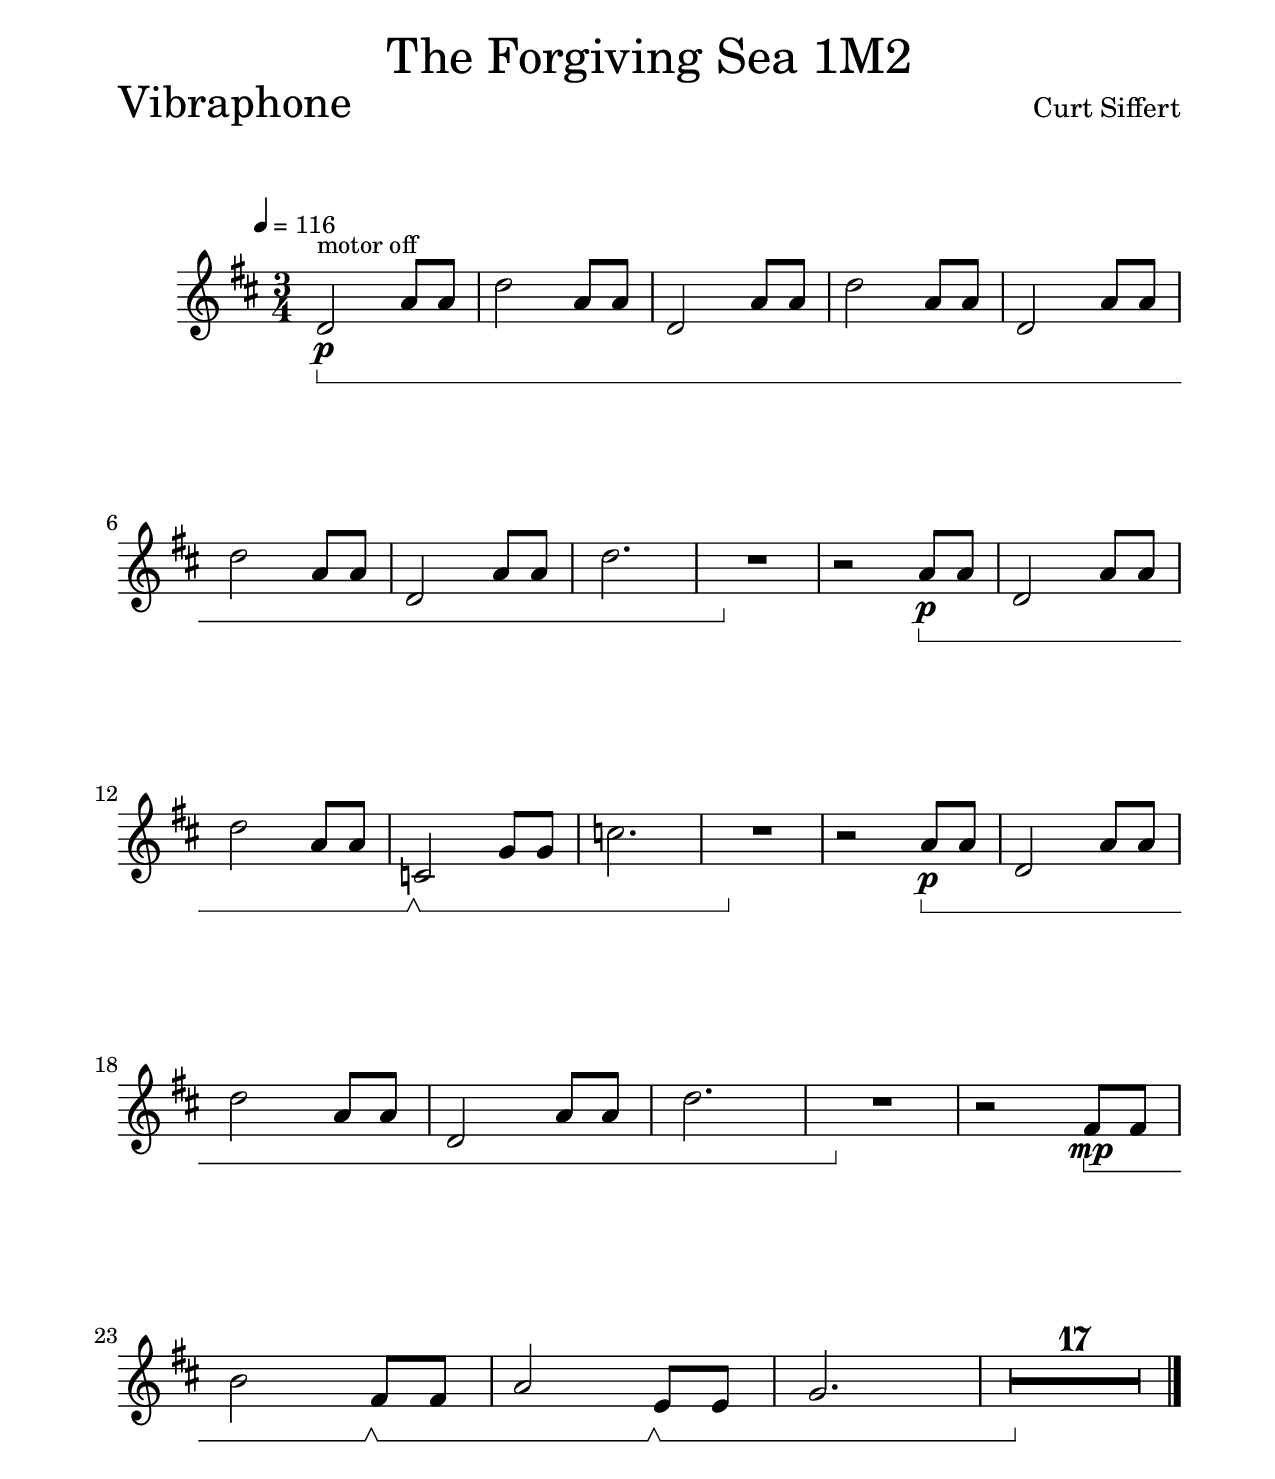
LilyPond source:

\version "2.16.0"
\include "english.ly"
\include "../lib/parts.ily"

\header {
  	instrument = \markup \larger \larger "Vibraphone"
}

\version "2.24.0"
\include "english.ly"

vibraphoneNotes = \relative c'' {

	\time 3/4
	\key d \major
	\set tieWaitForNote = ##t
	\set Staff.pedalSustainStyle = #'bracket


	d,2\p\sustainOn^\markup{\smaller "motor off"} a'8 a |
	d2 a8 a |
	d,2 a'8 a |
	d2 a8 a |
	d,2 a'8 a |
	
	\tag #'part { \break }
	
	d2 a8 a |
	d,2 a'8 a |
	d2. |
	
	R2.\sustainOff
	
	r2 a8\p\sustainOn a |
	d,2 a'8 a |
	
	\tag #'part { \break }
	
	d2 a8 a |
	c,2\sustainOff\sustainOn g'8 g |
	c2. |
	
	R2.\sustainOff
	
	r2 a8\p\sustainOn a |
	d,2 a'8 a |
	
	\tag #'part { \break }

	d2 a8 a |
	d,2 a'8 a |
	d2. |
	
	R2.\sustainOff
	
	r2 fs,8\mp\sustainOn fs |
	
	\tag #'part { \break }

	b2 fs8\sustainOff\sustainOn fs |
	a2 e8\sustainOff\sustainOn e |
	g2.
	
	R2.*17\sustainOff
	
	\bar "|."
		
}


\relative c'' { 
	\everyPartScore
	\keepWithTag #'part \vibraphoneNotes	
}	
